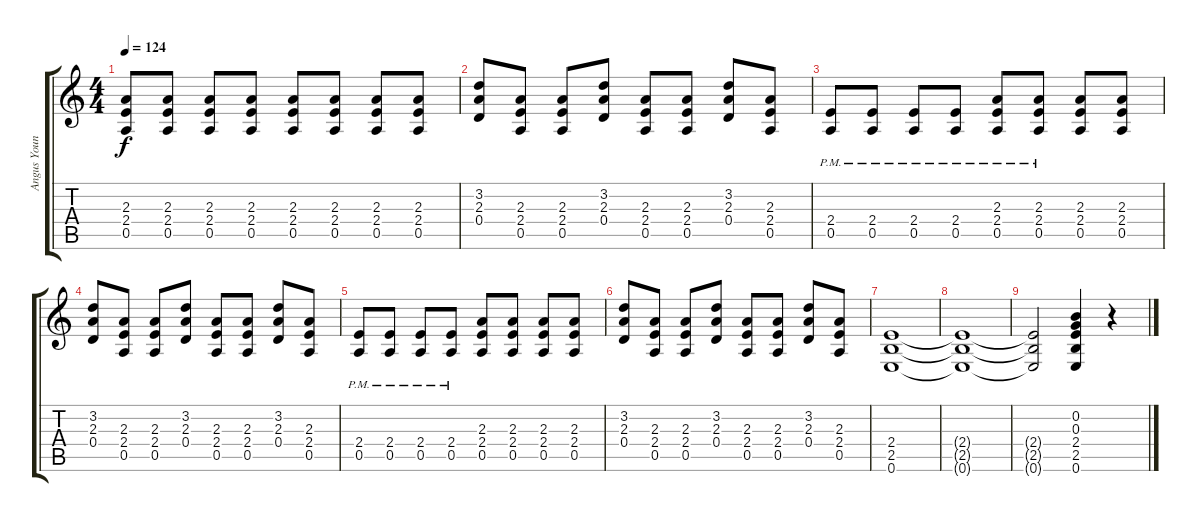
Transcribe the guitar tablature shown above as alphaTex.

\track ("Angus Young   (First guitar)" "Angus Youn") {instrument overdrivenguitar}
\staff {score tabs}
\tuning (E4 B3 G3 D3 A2 E2) {hide}
\ts (4 4)
\tempo 124
\clef g2
\ks c
(2.3 2.4 0.5).8{dy f volume 14} (2.3 2.4 0.5).8 (2.3 2.4 0.5).8 (2.3 2.4 0.5).8 (2.3 2.4 0.5).8 (2.3 2.4 0.5).8 (2.3 2.4 0.5).8 (2.3 2.4 0.5).8 |
(3.2 2.3 0.4).8 (2.3 2.4 0.5).8 (2.3 2.4 0.5).8 (3.2 2.3 0.4).8 (2.3 2.4 0.5).8 (2.3 2.4 0.5).8 (3.2 2.3 0.4).8 (2.3 2.4 0.5).8 |
(2.4{pm} 0.5{pm}).8 (2.4{pm} 0.5{pm}).8 (2.4{pm} 0.5{pm}).8 (2.4{pm} 0.5{pm}).8 (2.3{pm} 2.4{pm} 0.5{pm}).8 (2.3{pm} 2.4{pm} 0.5{pm}).8 (2.3 2.4 0.5).8 (2.3 2.4 0.5).8 |
(3.2 2.3 0.4).8 (2.3 2.4 0.5).8 (2.3 2.4 0.5).8 (3.2 2.3 0.4).8 (2.3 2.4 0.5).8 (2.3 2.4 0.5).8 (3.2 2.3 0.4).8 (2.3 2.4 0.5).8 |
(2.4{pm} 0.5{pm}).8 (2.4{pm} 0.5{pm}).8 (2.4{pm} 0.5{pm}).8 (2.4{pm} 0.5{pm}).8 (2.3 2.4 0.5).8 (2.3 2.4 0.5).8 (2.3 2.4 0.5).8 (2.3 2.4 0.5).8 |
(3.2 2.3 0.4).8 (2.3 2.4 0.5).8 (2.3 2.4 0.5).8 (3.2 2.3 0.4).8 (2.3 2.4 0.5).8 (2.3 2.4 0.5).8 (3.2 2.3 0.4).8 (2.3 2.4 0.5).8 |
(2.4 2.5 0.6).1 |
(2.4{t} 2.5{t} 0.6{t}).1 |
(2.4{t} 2.5{t} 0.6{t}).2 (0.2 0.3 2.4 2.5 0.6).4 r.4
